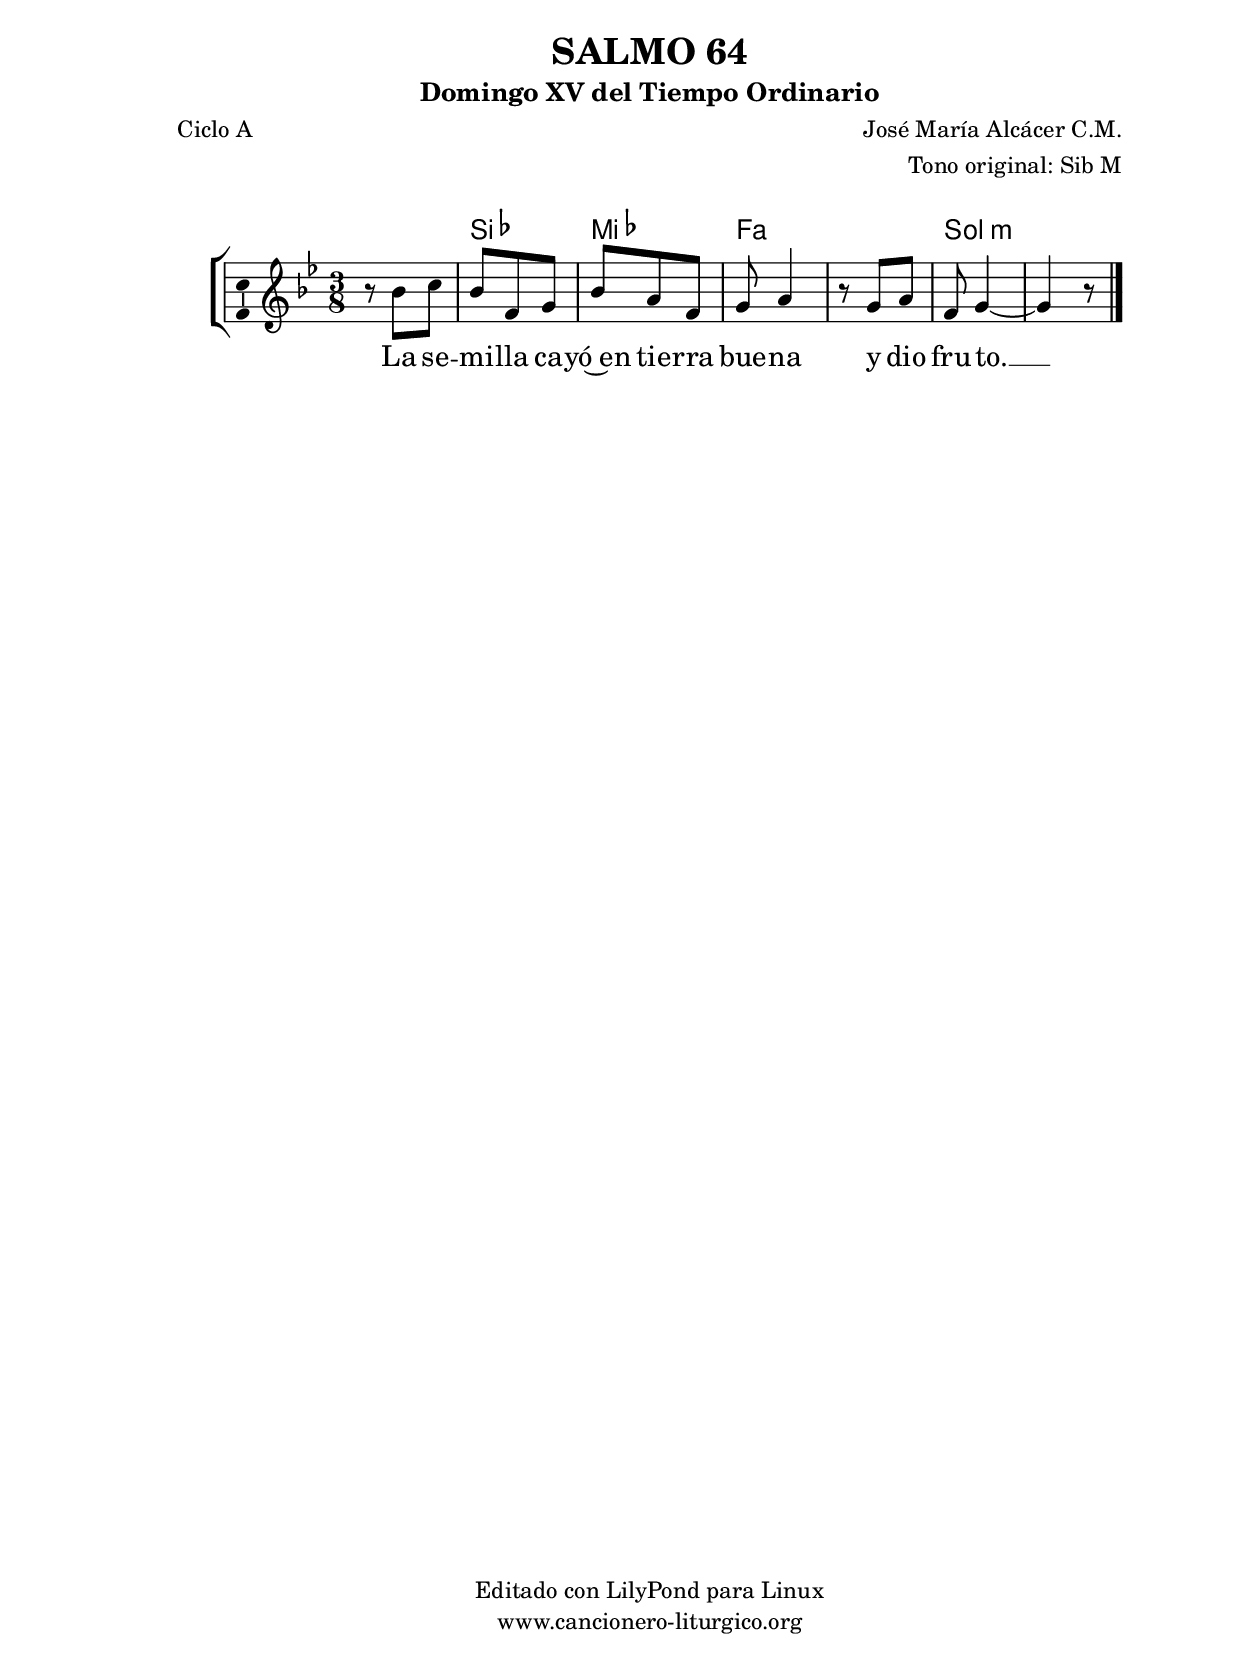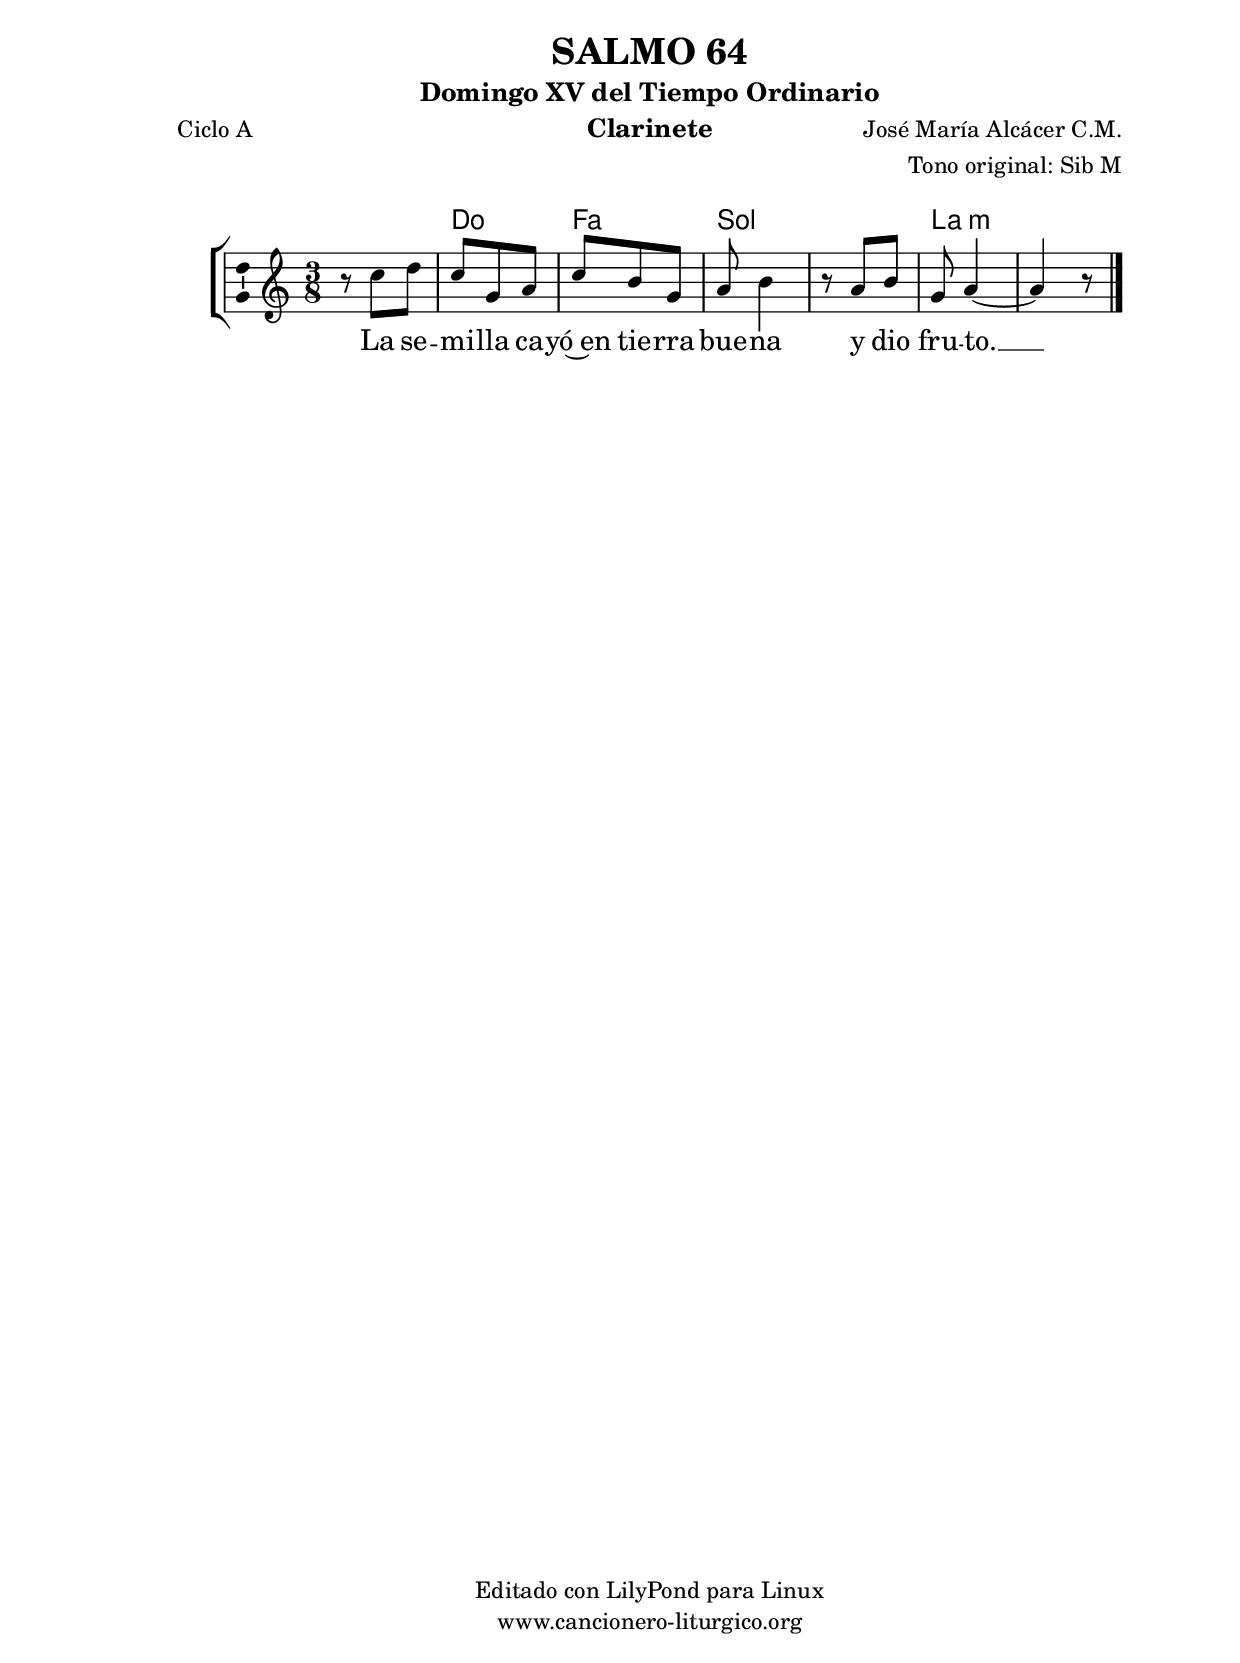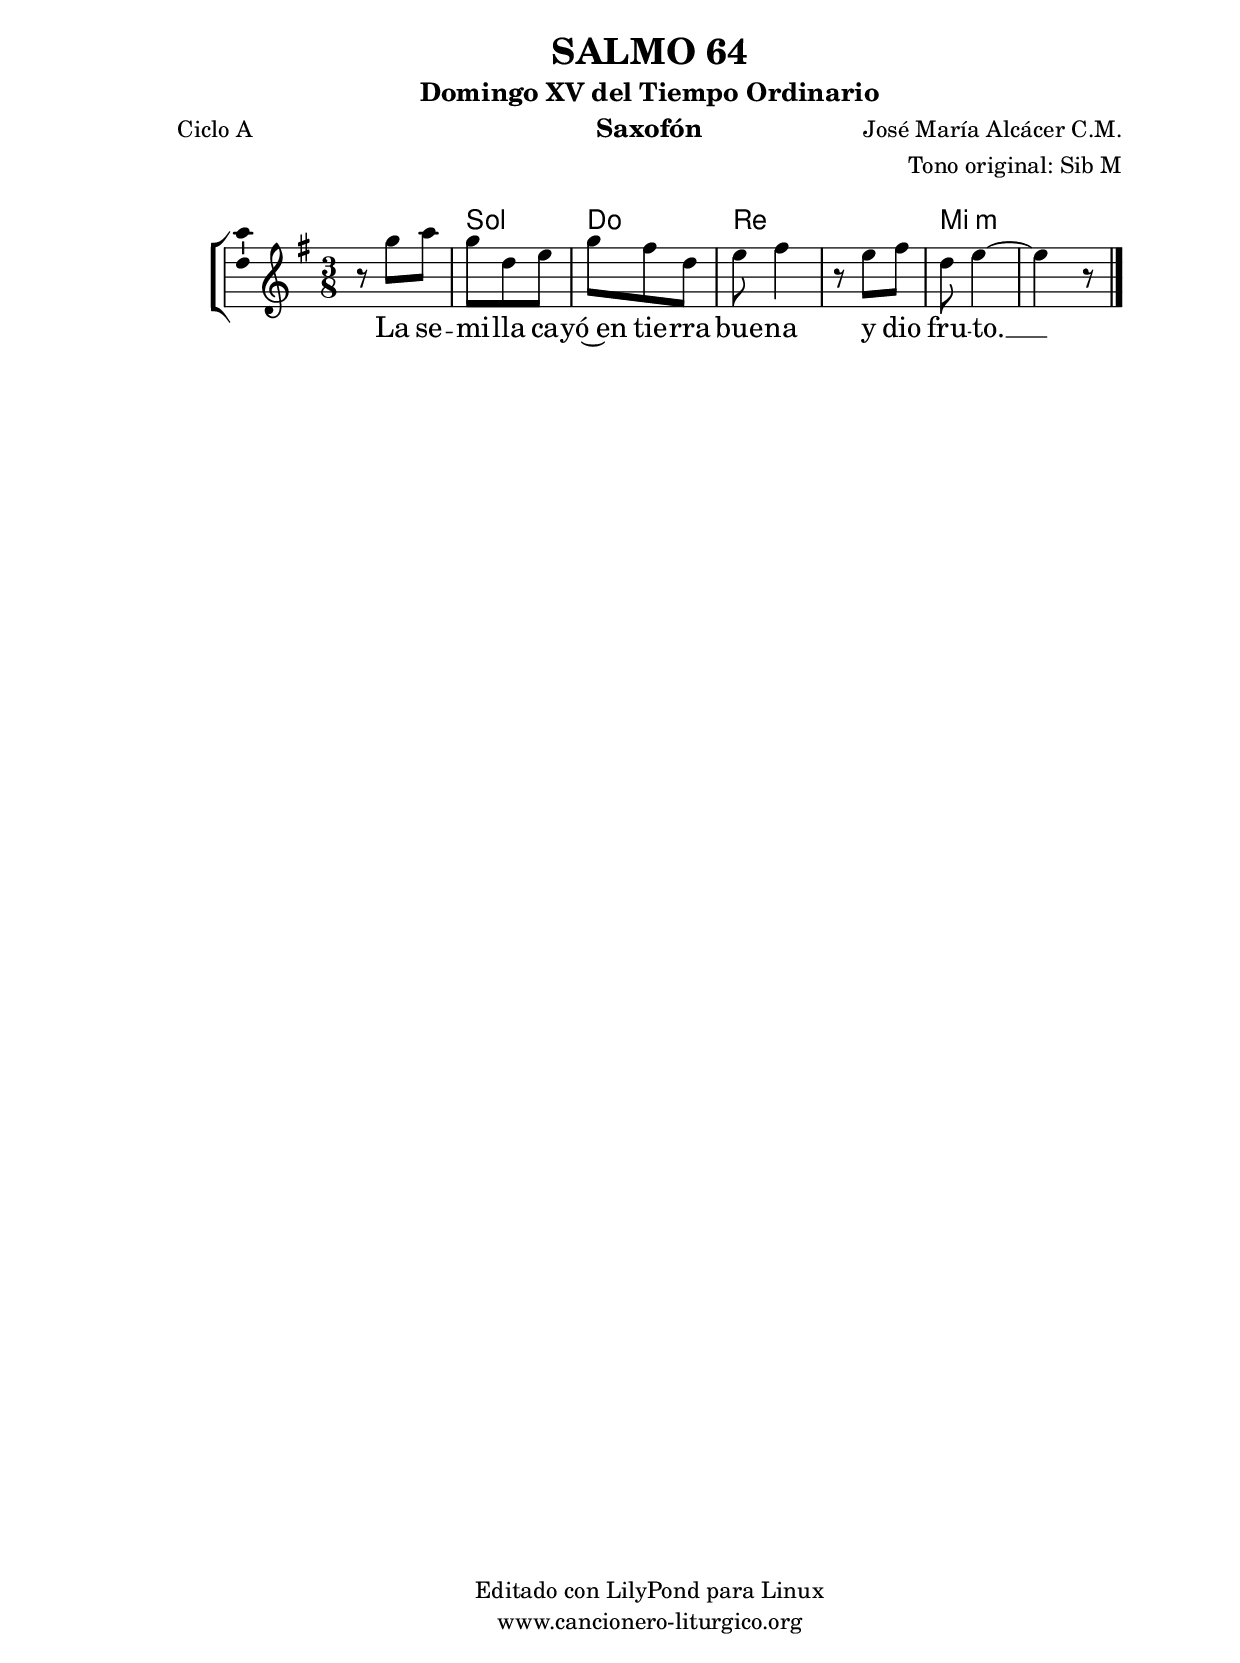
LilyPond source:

%
%para convertir .midi en .wav:
%timidity filename.midi -Ow -o finename.wav
%
%
%Para convertir de .wav a .mp3:
%lame -h -m j filename.wav
%
%
%para escuchar el midi:
%timidity nombrefichero.midi
%


%versión de lilypond para la que se ha escrito esta partitura:
\version "2.16.0"

	%Tamaño papel
	#(set-default-paper-size "a4")
	%Tamaño partitura
	#(set-global-staff-size 20)
	%No responde al pulsar sobre una nota
	#(ly:set-option 'point-and-click #f)

%parámetros del encabezamiento:
\header {
	title = "SALMO 64"
	subtitle = "Domingo XV del Tiempo Ordinario"
	composer = "José María Alcácer C.M."
	poet = "Ciclo A"
	meter = ""
	arranger = "Tono original: Sib M"
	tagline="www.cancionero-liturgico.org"
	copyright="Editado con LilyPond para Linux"
	tiempo = "Ordinario"
	usos = "Salmo"
	letra = "La semilla cayó en tierra buena y dio fruto."
	}

%parámetros asociados al papel:
\paper  {
	oddHeaderMarkup = \markup {\fill-line { \on-the-fly #not-first-page \fromproperty #'header:title \on-the-fly #not-first-page \fromproperty #'header:composer }}
	evenHeaderMarkup = \markup {\fill-line { \fromproperty #'header:composer \fromproperty #'header:title }}
	#(set-paper-size "a4")
	print-page-number = ##f
	first-page-number = 1
	print-first-page-number = ##f
%	head-separation = 3.0 \cm
	top-margin = 2.0 \cm
	bottom-margin = 0.5\cm
%%%	bottom-margin = -1.0\cm
	left-margin = 3.0 \cm
	line-width = 16.0 \cm 
	indent = 8\mm
	interscoreline = 2.\mm
	between-system-space = 15\mm
%	para que las partituras no llenen la hoja:
	ragged-bottom = ##t
%	idem para la última hoja:
	ragged-last-bottom = ##f
%	para que las partituras llenen el ancho del papel:
	ragged-last = ##f
	after-title-space = 2.5 \cm
%page-count=1
%system-count=8

	%Flexible Vertical Spacing
%	markup-markup-spacing =
%	#'((basic-distance . 15) (minimum-distance . 15) (padding . 3))
	markup-system-spacing =
	#'((basic-distance . 15) (minimum-distance . 15) (padding . 3))
	system-system-spacing =
	#'((basic-distance . 15) (minimum-distance . 15) (padding . 3))
	score-system-spacing =
	#'((basic-distance . 15) (minimum-distance . 15) (padding . 5))
%	top-system-spacing = % header
%	#'((basic-distance . 8) (minimum-distance . 0) (padding . 3))
%	top-markup-spacing =
%	#'((basic-distance . 20) (minimum-distance . 20) (padding . 3))
	last-bottom-spacing = % footer
	#'((basic-distance . 5) (minimum-distance . 5) (padding . 3))
%	score-markup-spacing =
%	#'((basic-distance . 16) (minimum-distance . 13) (padding . 3))

	}


%parámetros que afectan a toda la partitura:
global =  {
	%clave de sol (G):
	\clef G
	%armadura:
%%%	\transpose bes c
	\key bes \major
	\tempo 8=144
	\set Score.tempoHideNote = ##t
	}


acordes = {
	\italianChords
	\chordmode {
%%%	\transpose bes c
{

s4.
bes4. ees f s g:m s

	}
	}
}

melodia = 
%%%	\transpose bes c
{
	\relative c''{
	\time 3/8

r8 bes8 c
bes8 f g
bes8 a f
g8 a4
r8 g8 a
f8 g4~
g4 r8

\bar "|."
}
}

texto = \lyricmode {
La se -- mi -- lla ca -- yó~en tie -- rra bue -- na y dio fru -- to. __
	}


acordesStaff = \context ChordNames = acordesStaff <<
	\set chordChanges = ##t
	\acordes
	>>


vozStaff = \context Voice = vozStaff
\with {\consists "Ambitus_engraver"}
<<
%	\set Staff.instrumentName = ""
%	\set Staff.shortInstrumentName = ""
%	\set Staff.midiInstrument = #"clarinet"
%	\set Staff.midiInstrument = #"cello"
%	\set Staff.midiInstrument = #"flute"
	\set Staff.midiInstrument = #"electric guitar (jazz)"
%	\set Staff.midiInstrument = #"english horn"
%	\set Staff.midiInstrument = #"violin"
%	\set Staff.midiInstrument = #"glockenspiel"
	\set Staff.midiMinimumVolume = #0.7
	\set Staff.midiMaximumVolume = #0.9
	\global
	\melodia
	>>


textoStaff = \context Lyrics = textoStaff <<
	\lyricsto vozStaff \texto
	>>

\book {
	\score {
		\context ChoirStaff {
			\override StaffGroup.SystemStartBracket #'collapse-height = #1
			\override Score.SystemStartBar #'collapse-height = #1
			<<
			\acordesStaff
			\vozStaff
			\textoStaff
			>>
			}
		\layout {
	    		\context {
				\Lyrics
				\override LyricText #'font-size = #2
				}
	   		 \context {
				\Score
				%fontSize = #3
				\override StaffSymbol #'staff-space = #(magstep +3)
				%\override Beam #'thickness = #0.55
				%\override SpacingSpanner #'spacing-increment = #1.0
				%\override Slur #'height-limit = #1.5
				}
			}
		}
	\score {
		\unfoldRepeats
		\context ChoirStaff {
			<<
			\acordesStaff
			\vozStaff
			>>
			}
		\midi {
	  		\context {
	  			\Score
				tempoWholesPerMinute = #(ly:make-moment 70 4)
				}
			}
		}
	}

%Partitura para clarinete
#(define output-suffix "C")
\book {
	\header{
		instrument = "Clarinete"
		}
	\score {
		\context ChoirStaff {
			\override StaffGroup.SystemStartBracket #'collapse-height = #1
			\override Score.SystemStartBar #'collapse-height = #1
\transpose c d
			<<
			\acordesStaff
			\vozStaff
			\textoStaff
			>>
			}
		\layout {
	    		\context {
				\Lyrics
				\override LyricText #'font-size = #2
				}
	   		 \context {
				\Score
				%fontSize = #3
				\override StaffSymbol #'staff-space = #(magstep +3)
				%\override Beam #'thickness = #0.55
				%\override SpacingSpanner #'spacing-increment = #1.0
				%\override Slur #'height-limit = #1.5
				}
			}
		}
	}

%Partitura para saxofón
#(define output-suffix "S")
\book {
	\header{
		instrument = "Saxofón"
		}
	\score {
		\context ChoirStaff {
			\override StaffGroup.SystemStartBracket #'collapse-height = #1
			\override Score.SystemStartBar #'collapse-height = #1
\transpose c a
			<<
			\acordesStaff
			\vozStaff
			\textoStaff
			>>
			}
		\layout {
	    		\context {
				\Lyrics
				\override LyricText #'font-size = #2
				}
	   		 \context {
				\Score
				%fontSize = #3
				\override StaffSymbol #'staff-space = #(magstep +3)
				%\override Beam #'thickness = #0.55
				%\override SpacingSpanner #'spacing-increment = #1.0
				%\override Slur #'height-limit = #1.5
				}
			}
		}
	}

